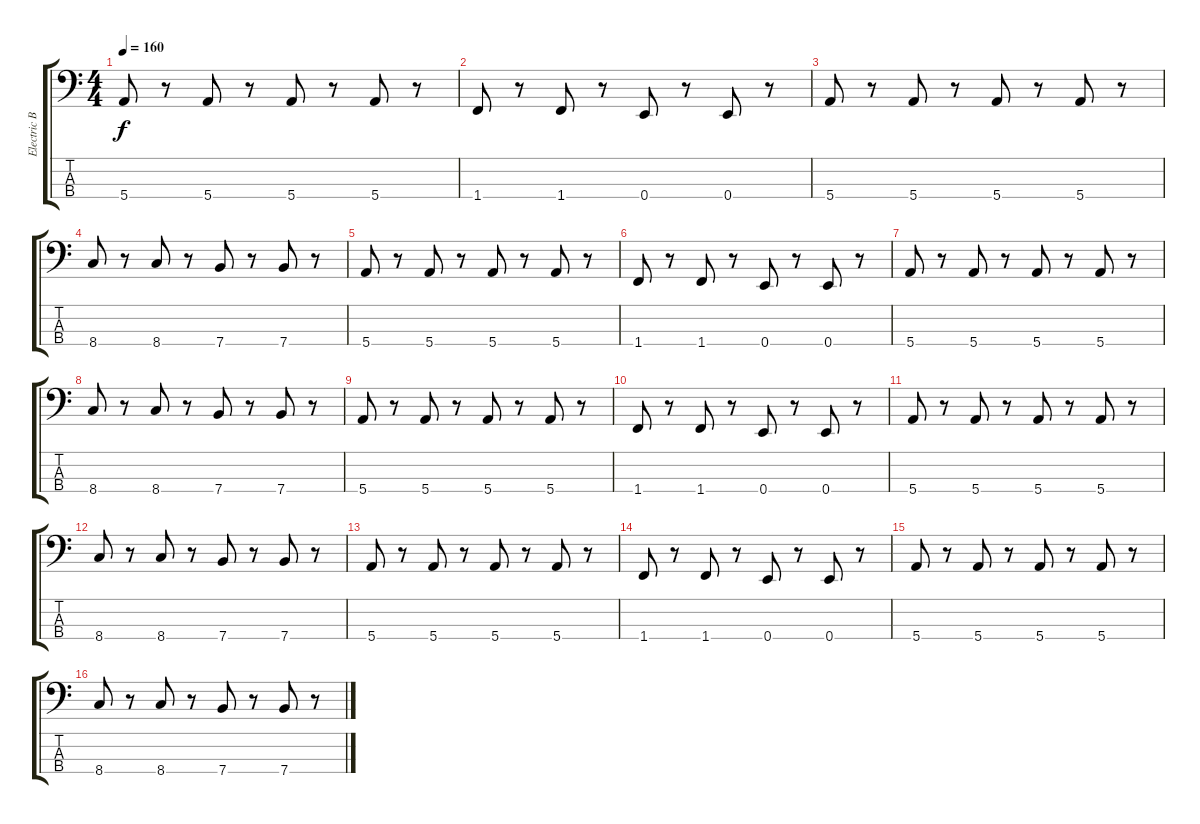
\track ("Electric Bass" "Electric B") {instrument electricbassfinger}
\staff {score tabs}
\tuning (G2 D2 A1 E1) {hide}
\ts (4 4)
\tempo 160
\clef f4
\ks c
5.4.8{dy f} r.8 5.4.8 r.8 5.4.8 r.8 5.4.8 r.8 |
1.4.8 r.8 1.4.8 r.8 0.4.8 r.8 0.4.8 r.8 |
5.4.8 r.8 5.4.8 r.8 5.4.8 r.8 5.4.8 r.8 |
8.4.8 r.8 8.4.8 r.8 7.4.8 r.8 7.4.8 r.8 |
5.4.8 r.8 5.4.8 r.8 5.4.8 r.8 5.4.8 r.8 |
1.4.8 r.8 1.4.8 r.8 0.4.8 r.8 0.4.8 r.8 |
5.4.8 r.8 5.4.8 r.8 5.4.8 r.8 5.4.8 r.8 |
8.4.8 r.8 8.4.8 r.8 7.4.8 r.8 7.4.8 r.8 |
5.4.8 r.8 5.4.8 r.8 5.4.8 r.8 5.4.8 r.8 |
1.4.8 r.8 1.4.8 r.8 0.4.8 r.8 0.4.8 r.8 |
5.4.8 r.8 5.4.8 r.8 5.4.8 r.8 5.4.8 r.8 |
8.4.8 r.8 8.4.8 r.8 7.4.8 r.8 7.4.8 r.8 |
5.4.8 r.8 5.4.8 r.8 5.4.8 r.8 5.4.8 r.8 |
1.4.8 r.8 1.4.8 r.8 0.4.8 r.8 0.4.8 r.8 |
5.4.8 r.8 5.4.8 r.8 5.4.8 r.8 5.4.8 r.8 |
8.4.8 r.8 8.4.8 r.8 7.4.8 r.8 7.4.8 r.8
